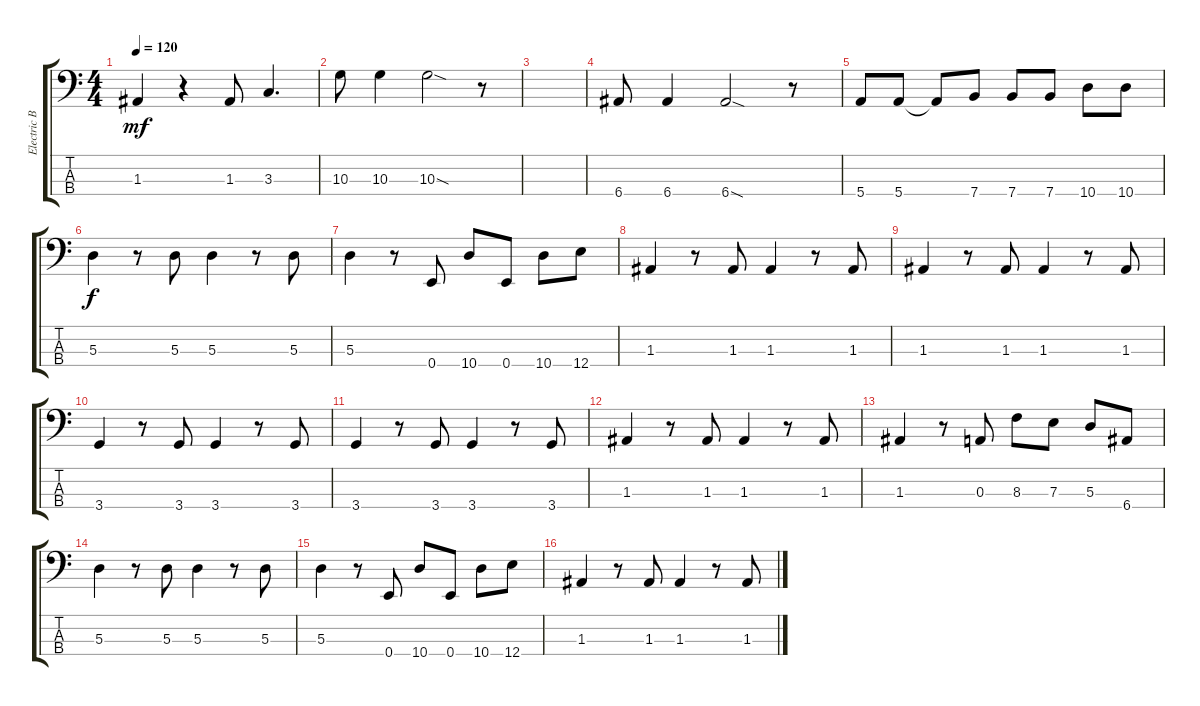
\track ("Electric Bass" "Electric B") {instrument electricbassfinger}
\staff {score tabs}
\tuning (G2 D2 A1 E1) {hide}
\ts (4 4)
\tempo 120
\clef f4
\ks c
1.3.4{dy mf} r.4 1.3.8 3.3.4{d} |
10.3.8 10.3.4 10.3{sod}.2 r.8 |
|
6.4.8 6.4.4 6.4{sod}.2 r.8 |
5.4.8 5.4.8 5.4{t}.8 7.4.8 7.4.8 7.4.8 10.4.8 10.4.8 |
5.3.4{dy f} r.8 5.3.8 5.3.4 r.8 5.3.8 |
5.3.4 r.8 0.4.8 10.4.8 0.4.8 10.4.8 12.4.8 |
1.3.4 r.8 1.3.8 1.3.4 r.8 1.3.8 |
1.3.4 r.8 1.3.8 1.3.4 r.8 1.3.8 |
3.4.4 r.8 3.4.8 3.4.4 r.8 3.4.8 |
3.4.4 r.8 3.4.8 3.4.4 r.8 3.4.8 |
1.3.4 r.8 1.3.8 1.3.4 r.8 1.3.8 |
1.3.4 r.8 0.3.8 8.3.8 7.3.8 5.3.8 6.4.8 |
5.3.4 r.8 5.3.8 5.3.4 r.8 5.3.8 |
5.3.4 r.8 0.4.8 10.4.8 0.4.8 10.4.8 12.4.8 |
1.3.4 r.8 1.3.8 1.3.4 r.8 1.3.8
